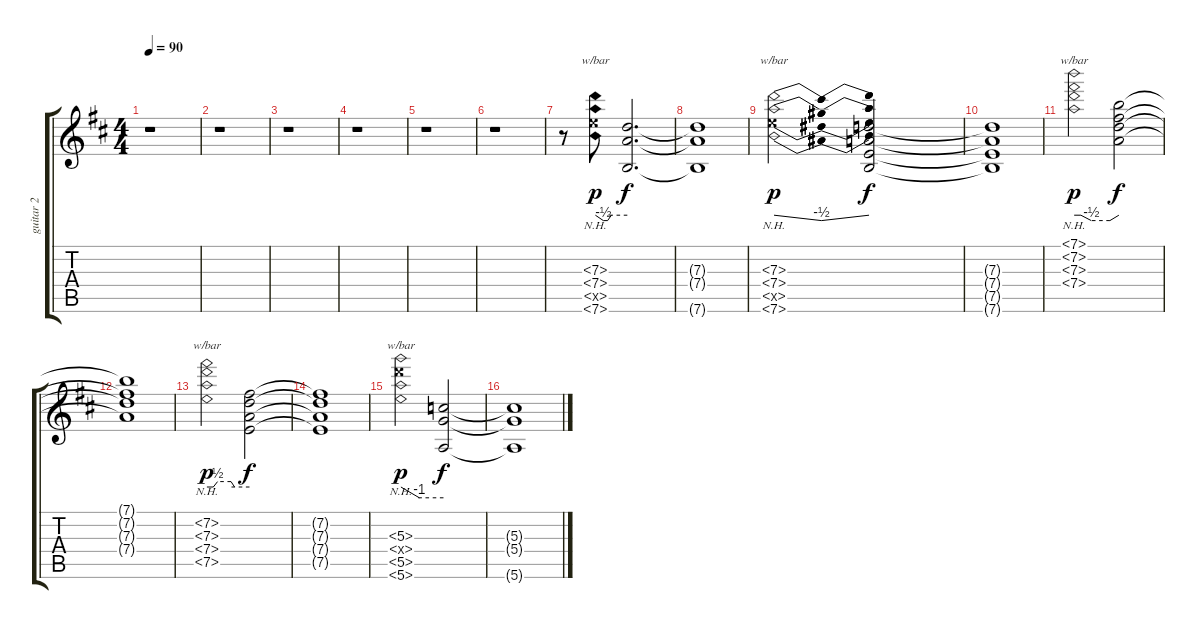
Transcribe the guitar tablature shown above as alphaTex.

\track ("guitar 2" "guitar 2") {instrument distortionguitar}
\staff {score tabs}
\tuning (E4 B3 G3 D3 A2 E2) {hide}
\ts (4 4)
\tempo 90
\clef g2
\ks d
r.1{dy f} |
r.1 |
r.1 |
r.1 |
r.1 |
r.1 |
r.8{volume 13} (7.3{nh} 7.4{nh} 7.5{nh x} 7.6{nh}).8{tbe (custom default 0 0 15 -2 23 -2 30 0 60 0) dy p} (7.3{t} 7.4{t} 7.6{t}).2{d dy f volume 0} |
(7.3{t} 7.4{t} 7.6{t}).1 |
(7.3{nh} 7.4{nh} 7.5{nh x} 7.6{nh}).2{tbe (dip default 0 0 18 -2 45 -2 60 0) dy p volume 13} (7.3{t} 7.4{t} 7.5{t} 7.6{t}).2{dy f volume 0} |
(7.3{t} 7.4{t} 7.5{t} 7.6{t}).1 |
(7.1{nh} 7.2{nh} 7.3{nh} 7.4{nh}).2{tbe (custom default 0 0 9 0 23 -2 48 -2 60 0) dy p volume 13} (7.1{t} 7.2{t} 7.3{t} 7.4{t}).2{dy f volume 0} |
(7.1{t} 7.2{t} 7.3{t} 7.4{t}).1 |
(7.2{nh} 7.3{nh} 7.4{nh} 7.5{nh}).2{tbe (custom default 0 0 9 0 15 2 34 2 39 0 60 0) dy p volume 13} (7.2{t} 7.3{t} 7.4{t} 7.5{t}).2{dy f volume 0} |
(7.2{t} 7.3{t} 7.4{t} 7.5{t}).1 |
(5.3{nh} 5.4{nh x} 5.5{nh} 5.6{nh}).2{tbe (custom default 0 0 26 -4 60 -4) dy p volume 13} (5.3{t} 5.4{t} 5.6{t}).2{dy f volume 0} |
(5.3{t} 5.4{t} 5.6{t}).1
